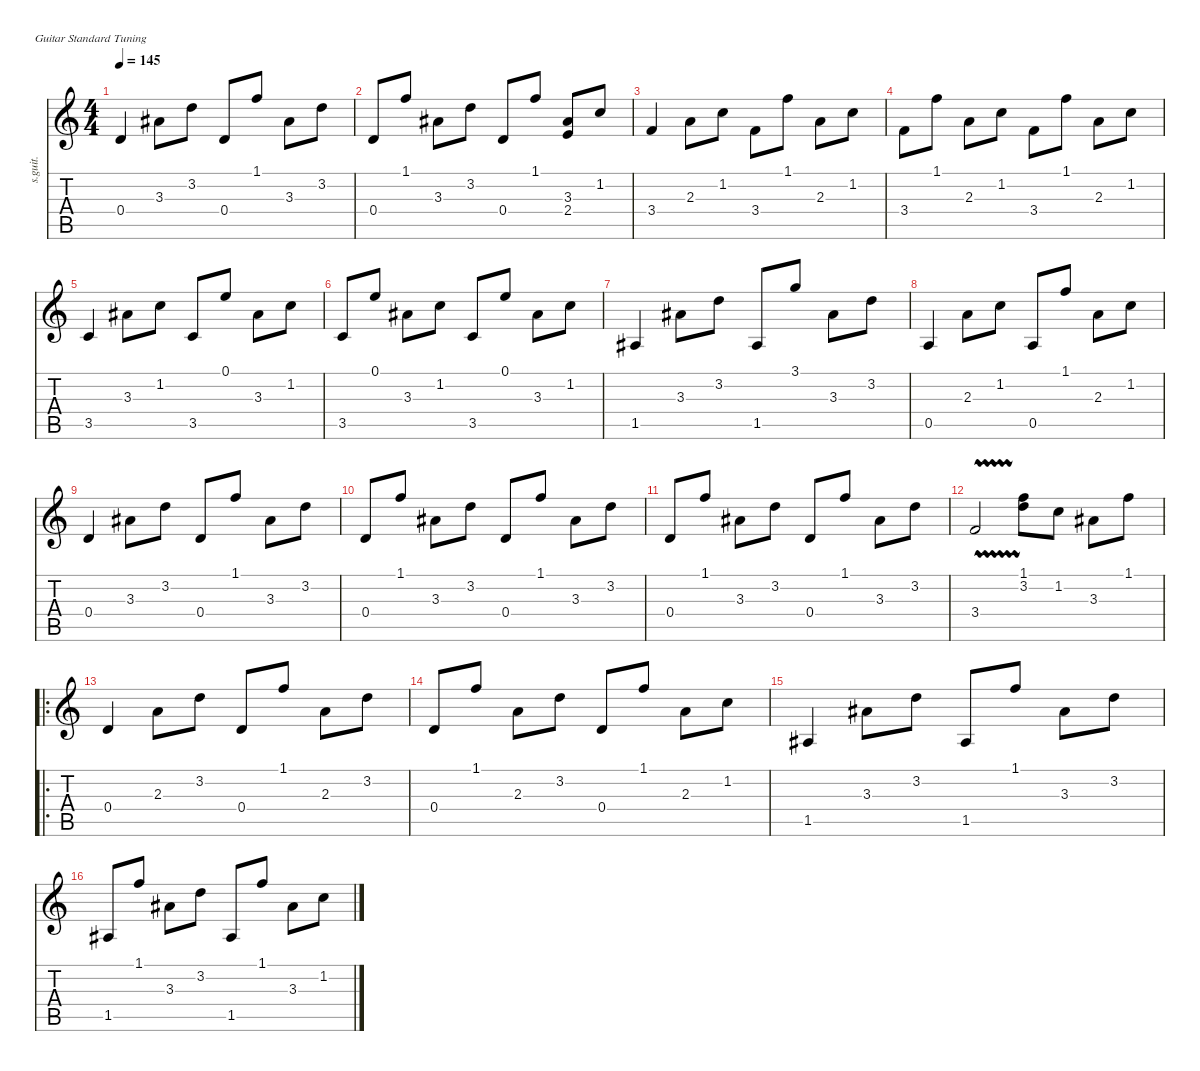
\defaultSystemsLayout 4
\hideDynamics
\bracketExtendMode nobrackets
\otherSystemsTrackNameOrientation horizontal
\track ("Steel Guitar" "s.guit.") {instrument acousticguitarsteel}
\staff {score tabs}
\tuning (E4 B3 G3 D3 A2 E2)
\ts (4 4)
\tempo 145
\clef g2
\ks c
0.4.4{dy mf beam Up} 3.3{acc #}.8{beam Down} 3.2.8{beam Down} 0.4.8{beam Up} 1.1.8{beam Up} 3.3{acc #}.8{beam Down} 3.2.8{beam Down} |
0.4.8{beam Up} 1.1.8{beam Up} 3.3{acc #}.8{beam Down} 3.2.8{beam Down} 0.4.8{beam Up} 1.1.8{beam Up} (3.3{acc #} 2.4).8{beam Up} 1.2.8{beam Up} |
3.4.4{beam Up} 2.3.8{beam Down} 1.2.8{beam Down} 3.4.8{beam Down} 1.1.8{beam Down} 2.3.8{beam Down} 1.2.8{beam Down} |
3.4.8{beam Down} 1.1.8{beam Down} 2.3.8{beam Down} 1.2.8{beam Down} 3.4.8{beam Down} 1.1.8{beam Down} 2.3.8{beam Down} 1.2.8{beam Down} |
3.5.4{beam Up} 3.3{acc #}.8{beam Down} 1.2.8{beam Down} 3.5.8{beam Up} 0.1.8{beam Up} 3.3{acc #}.8{beam Down} 1.2.8{beam Down} |
3.5.8{beam Up} 0.1.8{beam Up} 3.3{acc #}.8{beam Down} 1.2.8{beam Down} 3.5.8{beam Up} 0.1.8{beam Up} 3.3{acc #}.8{beam Down} 1.2.8{beam Down} |
1.5{acc #}.4{beam Up} 3.3{acc #}.8{beam Down} 3.2.8{beam Down} 1.5{acc #}.8{beam Up} 3.1.8{beam Up} 3.3{acc #}.8{beam Down} 3.2.8{beam Down} |
0.5.4{beam Up} 2.3.8{beam Down} 1.2.8{beam Down} 0.5.8{beam Up} 1.1.8{beam Up} 2.3.8{beam Down} 1.2.8{beam Down} |
0.4.4{beam Up} 3.3{acc #}.8{beam Down} 3.2.8{beam Down} 0.4.8{beam Up} 1.1.8{beam Up} 3.3{acc #}.8{beam Down} 3.2.8{beam Down} |
0.4.8{beam Up} 1.1.8{beam Up} 3.3{acc #}.8{beam Down} 3.2.8{beam Down} 0.4.8{beam Up} 1.1.8{beam Up} 3.3{acc #}.8{beam Down} 3.2.8{beam Down} |
0.4.8{beam Up} 1.1.8{beam Up} 3.3{acc #}.8{beam Down} 3.2.8{beam Down} 0.4.8{beam Up} 1.1.8{beam Up} 3.3{acc #}.8{beam Down} 3.2.8{beam Down} |
3.4{vw}.2{beam Up} (1.1 3.2).8{beam Down} 1.2.8{beam Down} 3.3{acc #}.8{beam Down} 1.1.8{beam Down} |
\ro
0.4.4{beam Up} 2.3.8{beam Down} 3.2.8{beam Down} 0.4.8{beam Up} 1.1.8{beam Up} 2.3.8{beam Down} 3.2.8{beam Down} |
0.4.8{beam Up} 1.1.8{beam Up} 2.3.8{beam Down} 3.2.8{beam Down} 0.4.8{beam Up} 1.1.8{beam Up} 2.3.8{beam Down} 1.2.8{beam Down} |
1.5{acc #}.4{beam Up} 3.3{acc #}.8{beam Down} 3.2.8{beam Down} 1.5{acc #}.8{beam Up} 1.1.8{beam Up} 3.3{acc #}.8{beam Down} 3.2.8{beam Down} |
1.5{acc #}.8{beam Up} 1.1.8{beam Up} 3.3{acc #}.8{beam Down} 3.2.8{beam Down} 1.5{acc #}.8{beam Up} 1.1.8{beam Up} 3.3{acc #}.8{beam Down} 1.2.8{beam Down}
